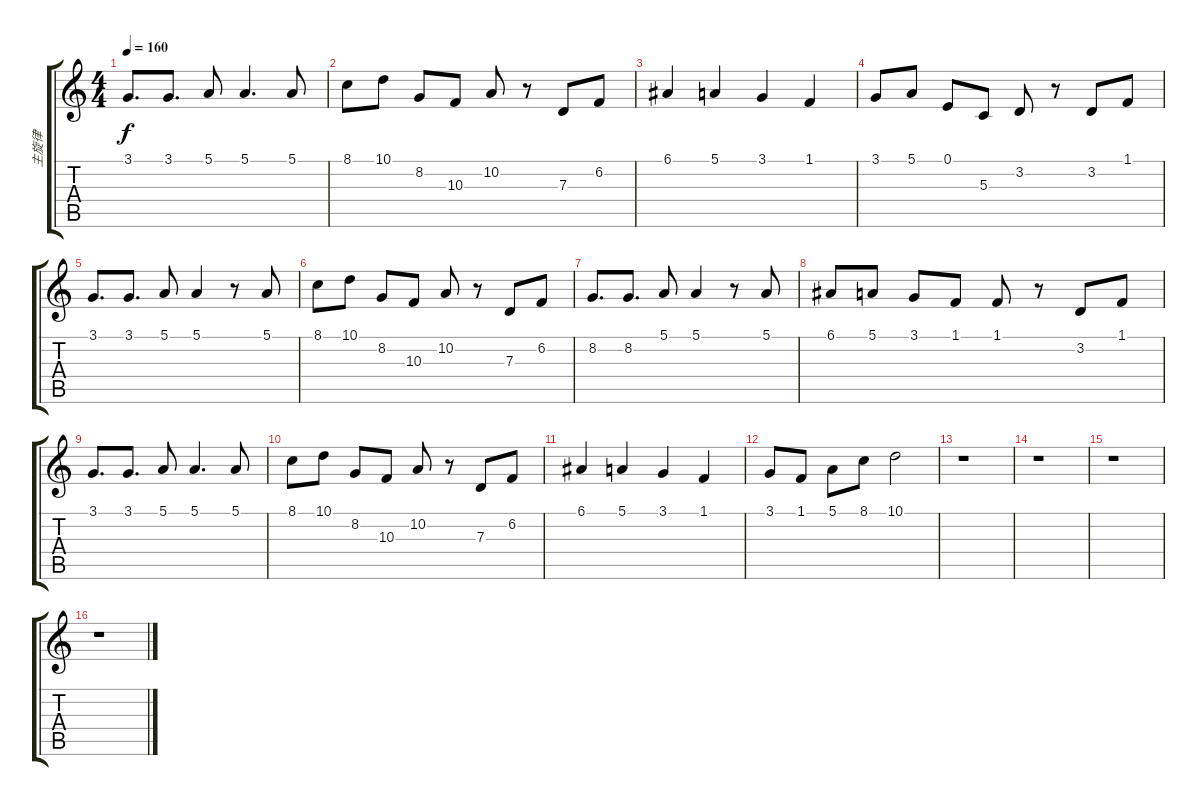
\track ("主旋律" "主旋律") {instrument violin}
\staff {score tabs}
\tuning (E4 B3 G3 D3 A2 E2) {hide}
\ts (4 4)
\tempo 160
\clef g2
\ks c
3.1.8{d dy f} 3.1.8{d} 5.1.8 5.1.4{d} 5.1.8 |
8.1.8 10.1.8 8.2.8 10.3.8 10.2.8 r.8 7.3.8 6.2.8 |
6.1.4 5.1.4 3.1.4 1.1.4 |
3.1.8 5.1.8 0.1.8 5.3.8 3.2.8 r.8 3.2.8 1.1.8 |
3.1.8{d} 3.1.8{d} 5.1.8 5.1.4 r.8 5.1.8 |
8.1.8 10.1.8 8.2.8 10.3.8 10.2.8 r.8 7.3.8 6.2.8 |
8.2.8{d} 8.2.8{d} 5.1.8 5.1.4 r.8 5.1.8 |
6.1.8 5.1.8 3.1.8 1.1.8 1.1.8 r.8 3.2.8 1.1.8 |
3.1.8{d} 3.1.8{d} 5.1.8 5.1.4{d} 5.1.8 |
8.1.8 10.1.8 8.2.8 10.3.8 10.2.8 r.8 7.3.8 6.2.8 |
6.1.4 5.1.4 3.1.4 1.1.4 |
3.1.8 1.1.8 5.1.8 8.1.8 10.1.2 |
r.1 |
r.1 |
r.1 |
r.1
